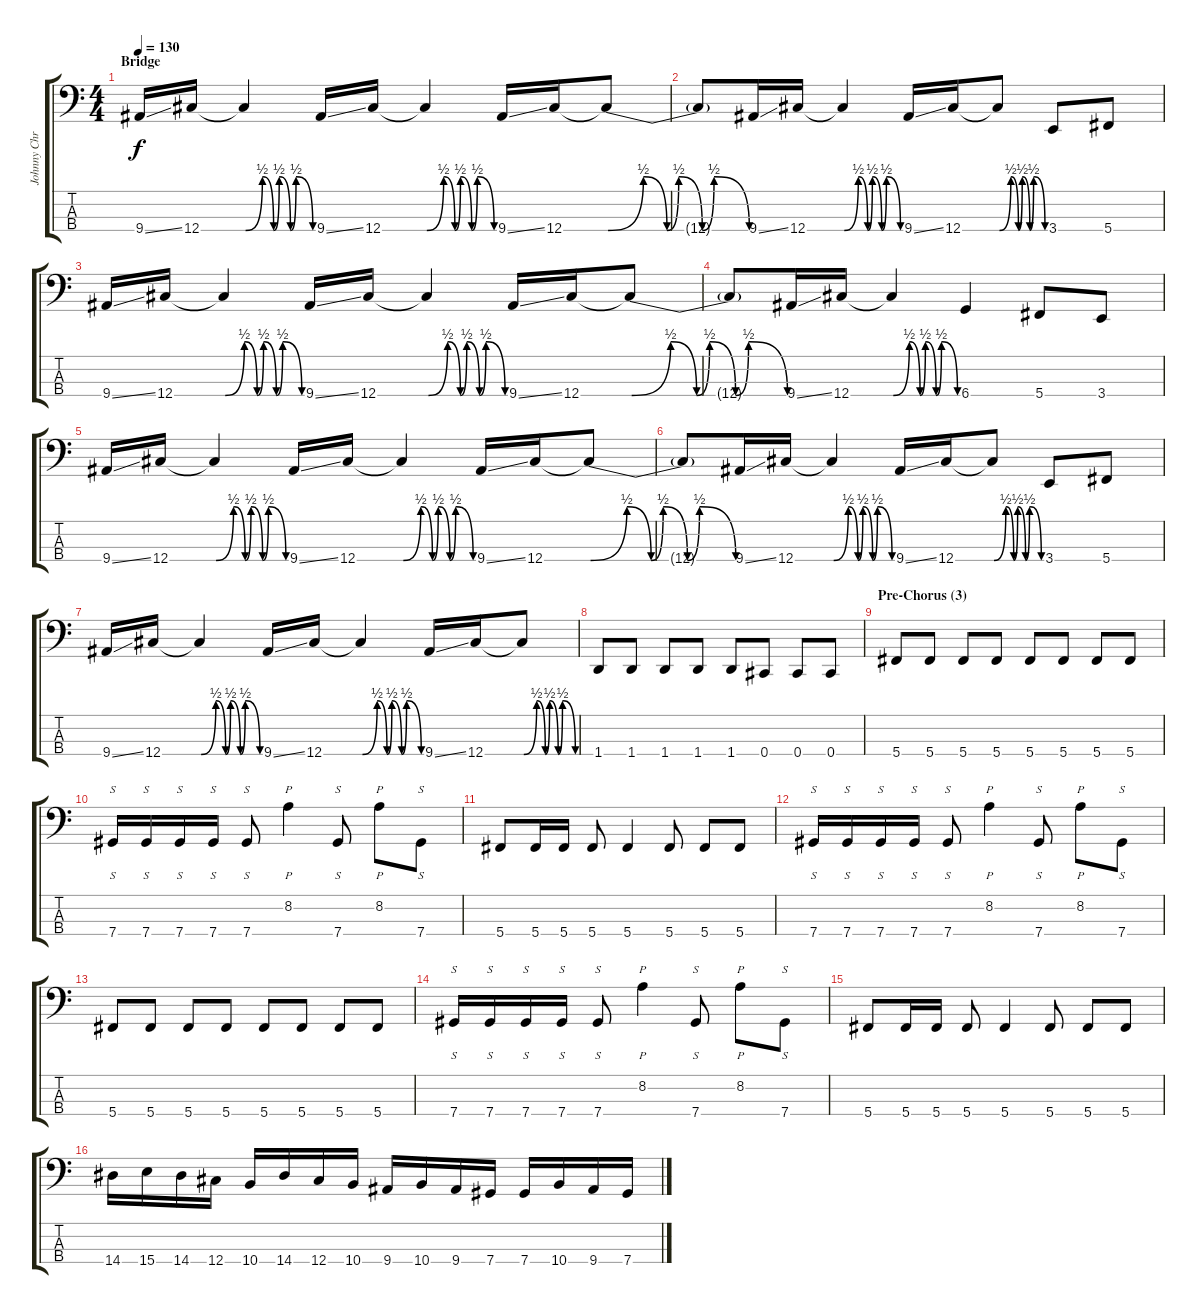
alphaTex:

\track ("Johnny Christ (Bass)" "Johnny Chr") {instrument electricbassfinger}
\staff {score tabs}
\tuning (Gb2 Db2 Ab1 Db1) {hide}
\ts (4 4)
\section ("" "Bridge")
\tempo 130
\clef f4
\ks c
9.4{ss}.16{dy f} 12.4.16 12.4{be (custom 0 0 15 2 25 0 30 2 40 0 45 2 60 0) t}.4 9.4{ss}.16 12.4.16 12.4{be (custom 0 0 15 2 25 0 30 2 40 0 45 2 60 0) t}.4 9.4{ss}.16 12.4.16 12.4{be (custom 0 0 15 2 25 0 30 2 40 0 45 2 60 0) t}.8 |
12.4{t}.8 9.4{ss}.16 12.4.16 12.4{be (custom 0 0 15 2 25 0 30 2 40 0 45 2 60 0) t}.4 9.4{ss}.16 12.4.16 12.4{be (custom 0 0 15 2 25 0 30 2 40 0 45 2 60 0) t}.8 3.4.8 5.4.8 |
9.4{ss}.16 12.4.16 12.4{be (custom 0 0 15 2 25 0 30 2 40 0 45 2 60 0) t}.4 9.4{ss}.16 12.4.16 12.4{be (custom 0 0 15 2 25 0 30 2 40 0 45 2 60 0) t}.4 9.4{ss}.16 12.4.16 12.4{be (custom 0 0 15 2 25 0 30 2 40 0 45 2 60 0) t}.8 |
12.4{t}.8 9.4{ss}.16 12.4.16 12.4{be (custom 0 0 15 2 25 0 30 2 40 0 45 2 60 0) t}.4 6.4.4 5.4.8 3.4.8 |
9.4{ss}.16 12.4.16 12.4{be (custom 0 0 15 2 25 0 30 2 40 0 45 2 60 0) t}.4 9.4{ss}.16 12.4.16 12.4{be (custom 0 0 15 2 25 0 30 2 40 0 45 2 60 0) t}.4 9.4{ss}.16 12.4.16 12.4{be (custom 0 0 15 2 25 0 30 2 40 0 45 2 60 0) t}.8 |
12.4{t}.8 9.4{ss}.16 12.4.16 12.4{be (custom 0 0 15 2 25 0 30 2 40 0 45 2 60 0) t}.4 9.4{ss}.16 12.4.16 12.4{be (custom 0 0 15 2 25 0 30 2 40 0 45 2 60 0) t}.8 3.4.8 5.4.8 |
9.4{ss}.16 12.4.16 12.4{be (custom 0 0 15 2 25 0 30 2 40 0 45 2 60 0) t}.4 9.4{ss}.16 12.4.16 12.4{be (custom 0 0 15 2 25 0 30 2 40 0 45 2 60 0) t}.4 9.4{ss}.16 12.4.16 12.4{be (custom 0 0 15 2 25 0 30 2 40 0 45 2 60 0) t}.8 |
1.4.8 1.4.8 1.4.8 1.4.8 1.4.8 0.4.8 0.4.8 0.4.8 |
\section ("" "Pre-Chorus (3)")
5.4.8 5.4.8 5.4.8 5.4.8 5.4.8 5.4.8 5.4.8 5.4.8 |
7.4.16{s} 7.4.16{s} 7.4.16{s} 7.4.16{s} 7.4.8{s} 8.2.4{p} 7.4.8{s} 8.2.8{p} 7.4.8{s} |
5.4.8 5.4.16 5.4.16 5.4.8 5.4.4 5.4.8 5.4.8 5.4.8 |
7.4.16{s} 7.4.16{s} 7.4.16{s} 7.4.16{s} 7.4.8{s} 8.2.4{p} 7.4.8{s} 8.2.8{p} 7.4.8{s} |
5.4.8 5.4.8 5.4.8 5.4.8 5.4.8 5.4.8 5.4.8 5.4.8 |
7.4.16{s} 7.4.16{s} 7.4.16{s} 7.4.16{s} 7.4.8{s} 8.2.4{p} 7.4.8{s} 8.2.8{p} 7.4.8{s} |
5.4.8 5.4.16 5.4.16 5.4.8 5.4.4 5.4.8 5.4.8 5.4.8 |
14.4.16 15.4.16 14.4.16 12.4.16 10.4.16 14.4.16 12.4.16 10.4.16 9.4.16 10.4.16 9.4.16 7.4.16 7.4.16 10.4.16 9.4.16 7.4.16
